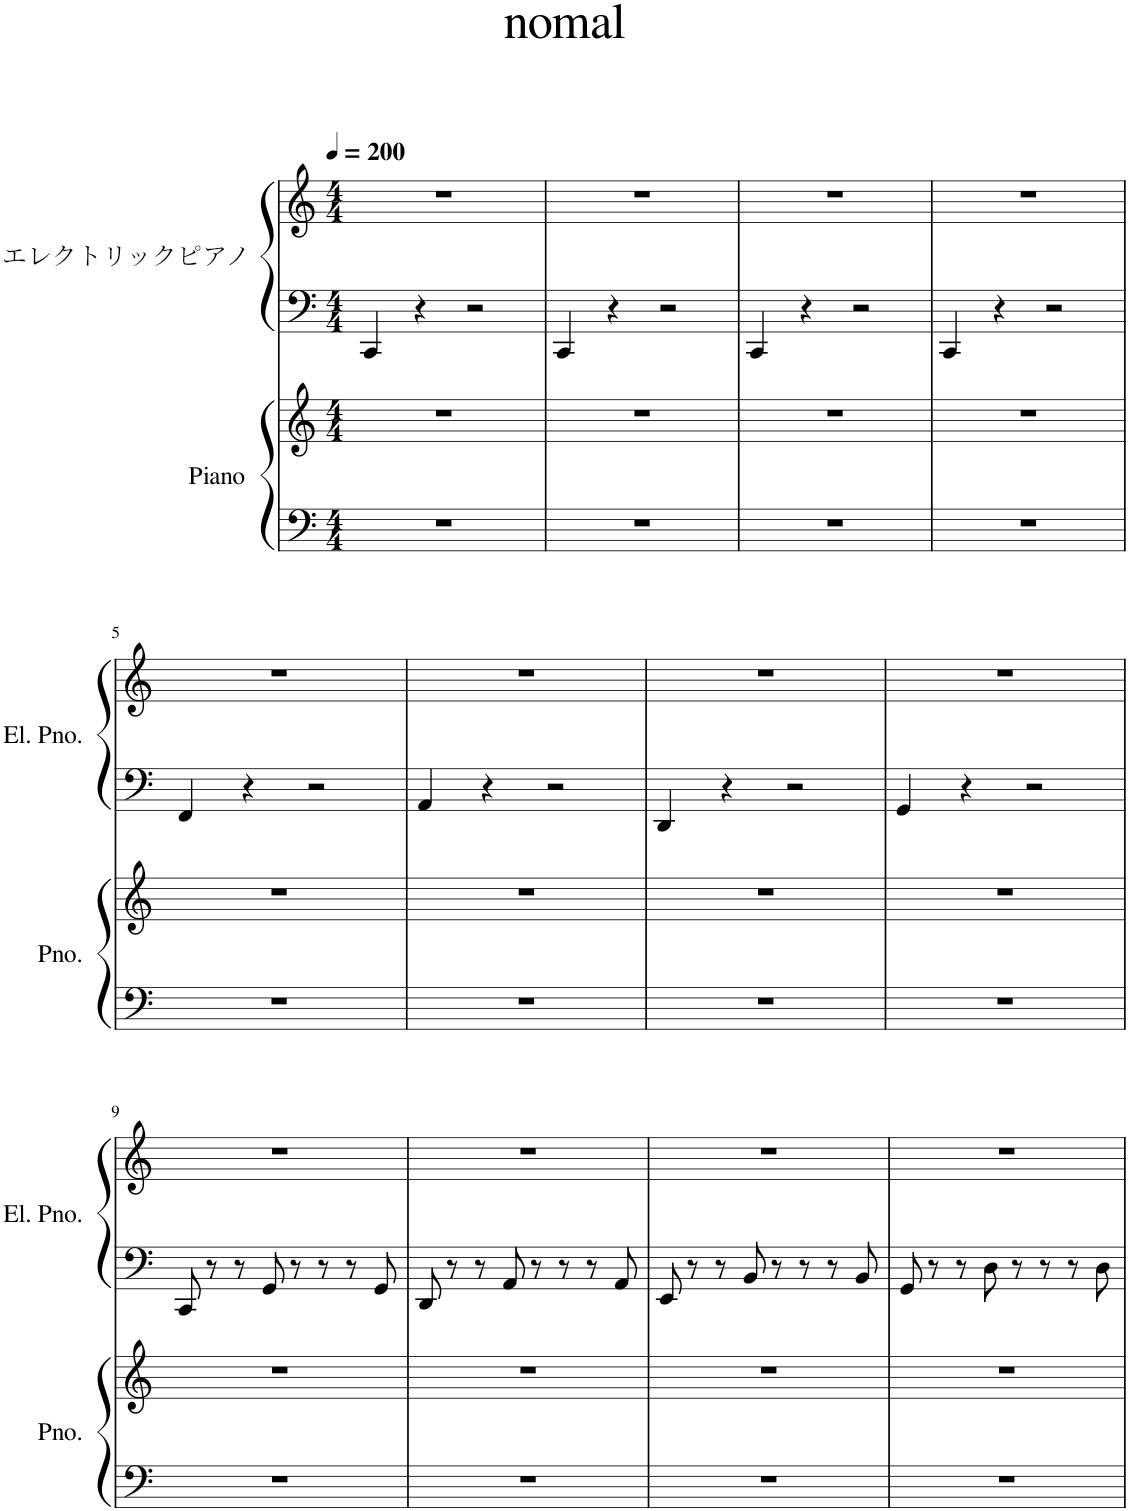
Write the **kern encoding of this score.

**kern	**kern	**kern	**kern
*part2	*part2	*part1	*part1
*staff4	*staff3	*staff2	*staff1
*I"Piano	*	*I"エレクトリックピアノ	*
*I'Pno.	*	*	*
*clefF4	*clefG2	*clefF4	*clefG2
*k[]	*k[]	*k[]	*k[]
*M4/4	*M4/4	*M4/4	*M4/4
*MM200	*MM200	*MM200	*MM200
=1	=1	=1	=1
1r	1r	4CC/	1r
.	.	4r	.
.	.	2r	.
=2	=2	=2	=2
1r	1r	4CC/	1r
.	.	4r	.
.	.	2r	.
=3	=3	=3	=3
1r	1r	4CC/	1r
.	.	4r	.
.	.	2r	.
=4	=4	=4	=4
1r	1r	4CC/	1r
.	.	4r	.
.	.	2r	.
!!LO:LB:g=z
=5	=5	=5	=5
1r	1r	4FF/	1r
.	.	4r	.
.	.	2r	.
=6	=6	=6	=6
1r	1r	4AA/	1r
.	.	4r	.
.	.	2r	.
=7	=7	=7	=7
1r	1r	4DD/	1r
.	.	4r	.
.	.	2r	.
=8	=8	=8	=8
1r	1r	4GG/	1r
.	.	4r	.
.	.	2r	.
!!LO:LB:g=z
=9	=9	=9	=9
1r	1r	8CC/	1r
.	.	8r	.
.	.	8r	.
.	.	8GG/	.
.	.	8r	.
.	.	8r	.
.	.	8r	.
.	.	8GG/	.
=10	=10	=10	=10
1r	1r	8DD/	1r
.	.	8r	.
.	.	8r	.
.	.	8AA/	.
.	.	8r	.
.	.	8r	.
.	.	8r	.
.	.	8AA/	.
=11	=11	=11	=11
1r	1r	8EE/	1r
.	.	8r	.
.	.	8r	.
.	.	8BB/	.
.	.	8r	.
.	.	8r	.
.	.	8r	.
.	.	8BB/	.
=12	=12	=12	=12
1r	1r	8GG/	1r
.	.	8r	.
.	.	8r	.
.	.	8D\	.
.	.	8r	.
.	.	8r	.
.	.	8r	.
.	.	8D\	.
=	=	=	=
*-	*-	*-	*-
